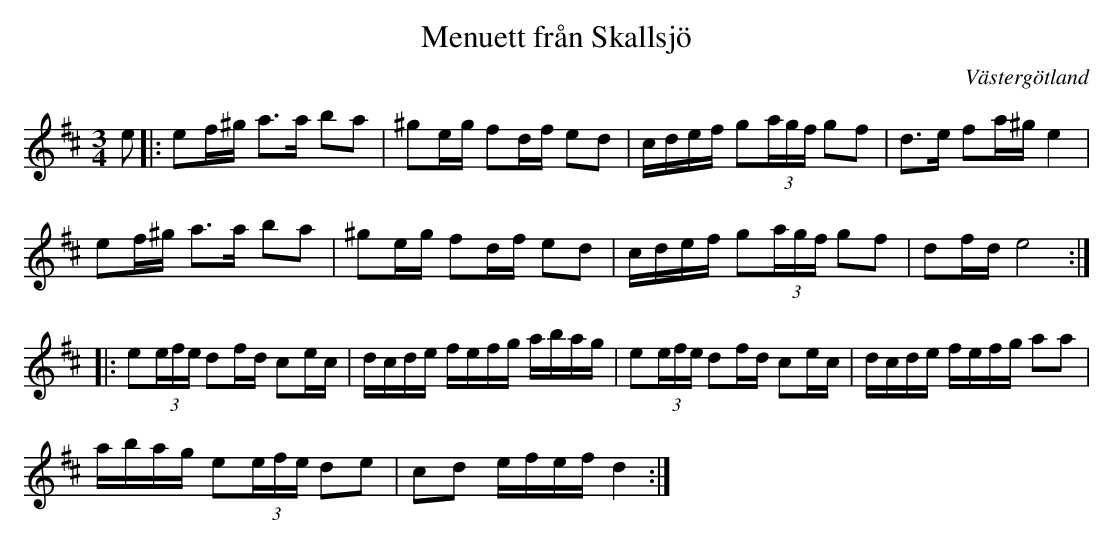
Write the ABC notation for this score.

X:1
T: Menuett från Skallsjö
M: 3/4
O: Västergötland
L: 1/8
K:D
e|: e2/f/^g/ a>a b2/2a| ^g2/e/g/ f2/d/f/ ed | c/d/e/f/ g(3a/g/f/ gf | d>2e f2/a/^g/ e2 |
e2/f/^g/ a>a b2/a|^g2/e/g/ f2/d/f/ ed | c/d/e/f/ g(3a/g/f/ gf| d2/f/d/ e4 :|
|:e(3e/f/e/ d2/f/d/ c2/e/c/ |d/c/d/e/ f/e/f/g/ a/b/a/g/  |e(3e/f/e/ d2/f/d/ c2/e/c/|d/c/d/e/ f/e/f/g/ aa  |
a/b/a/g/ e(3e/f/e/ de|cd e/f/e/f/ d2:|
